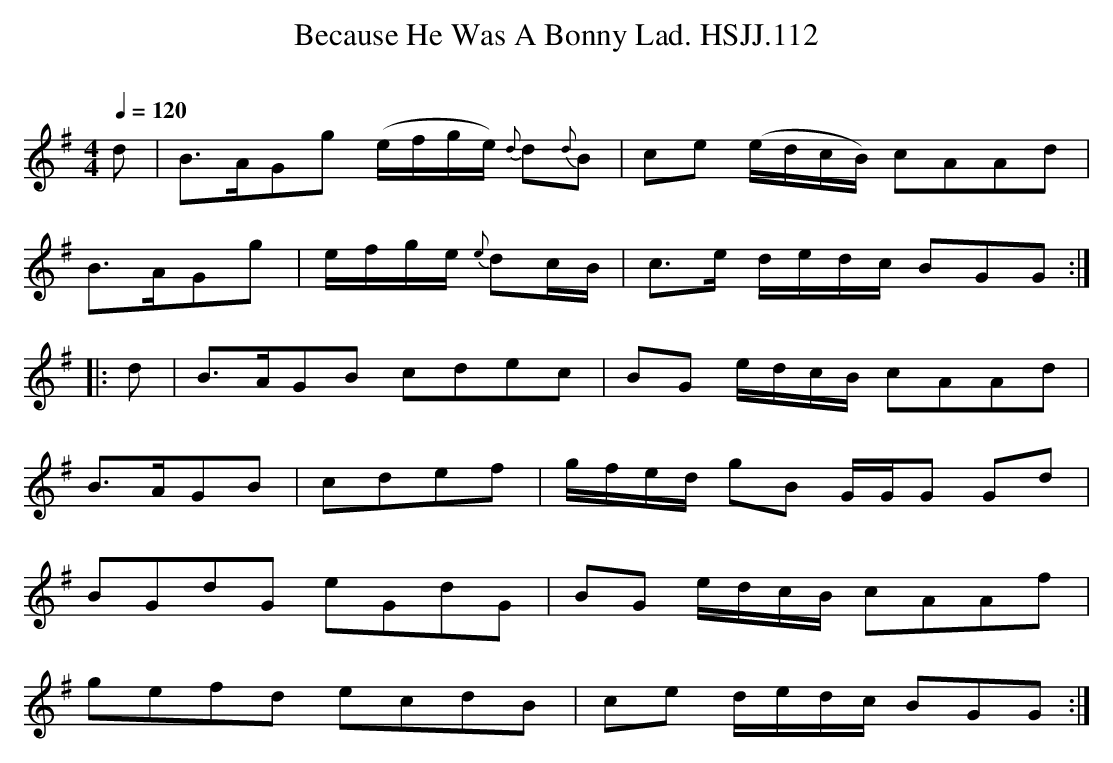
X:1
T:Because He Was A Bonny Lad. HSJJ.112
M:4/4
L:1/8
Q:1/4=120
O:
K:G
d|B>AGg (e/f/g/e/) {d}d{d}B|ce (e/d/c/B/) cAAd|
B>AGg|e/f/g/e/ {e}dc/B/|c>e d/e/d/c/ BGG:|
|:d|B>AGB cdec|BG e/d/c/B/ cAAd|
B>AGB|cdef|g/f/e/d/ gB G/G/G Gd|
BGdG eGdG|BG e/d/c/B/ cAAf|
gefd ecdB|ce d/e/d/c/ BGG:|
